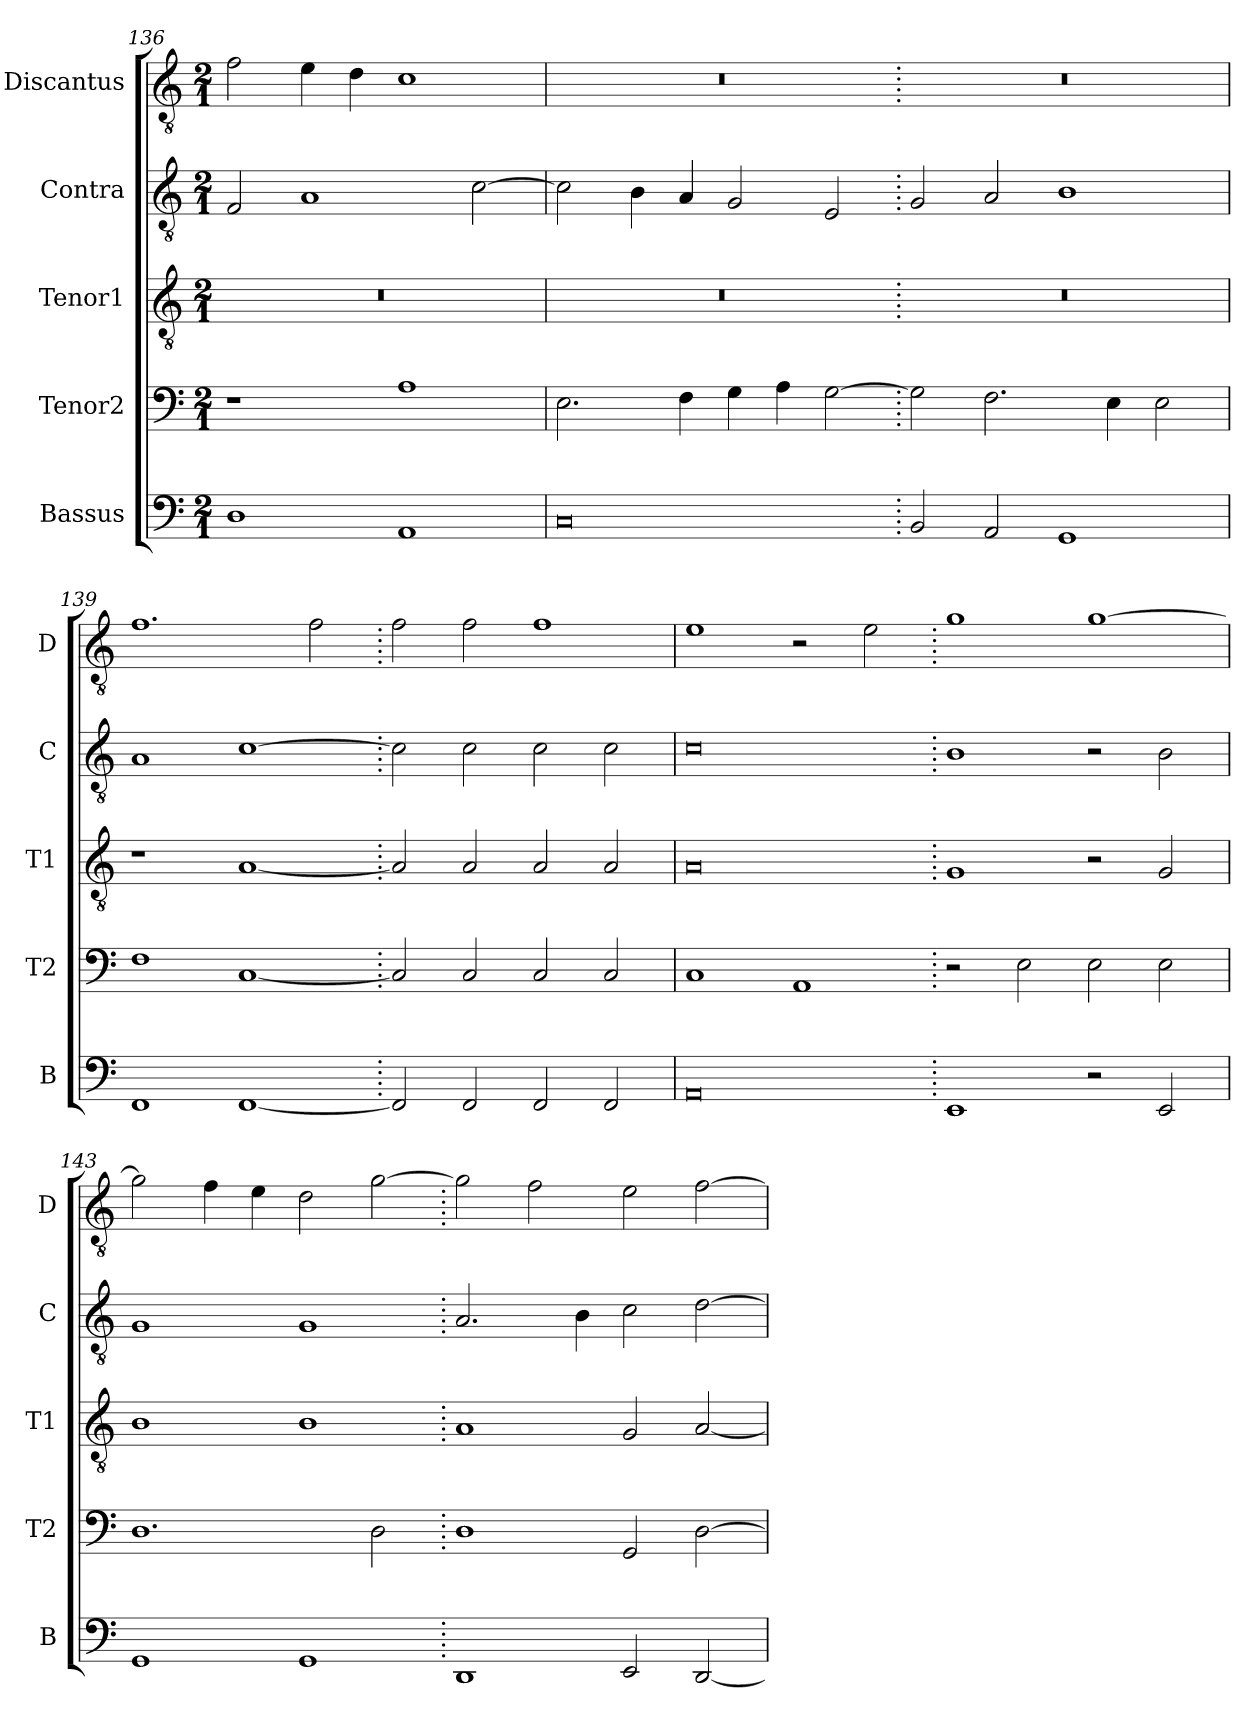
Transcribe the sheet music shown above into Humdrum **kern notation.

**kern	**kern	**kern	**kern	**kern
*part5	*part4	*part3	*part2	*part1
*staff5	*staff4	*staff3	*staff2	*staff1
*I"Bassus	*I"Tenor2	*I"Tenor1	*I"Contra	*I"Discantus
*I'B	*I'T2	*I'T1	*I'C	*I'D
*clefF4	*clefF4	*clefGv2	*clefGv2	*clefGv2
*k[]	*k[]	*k[]	*k[]	*k[]
*M2/1	*M2/1	*M2/1	*M2/1	*M2/1
=136	=136	=136	=136	=136
1D	1r	0r	2F/	2f\
.	.	.	1A	4e\
.	.	.	.	4d\
1AA	1A	.	.	1c
.	.	.	[2c\	.
=137	=137	=137	=137	=137
0C	2.E\	0r	2c\]	0r
.	.	.	4B\	.
.	4F\	.	4A/	.
.	4G\	.	2G/	.
.	4A\	.	.	.
.	[2G\	.	2E/	.
=138.	=138.	=138.	=138.	=138.
2BB/	2G\]	0r	2G/	0r
2AA/	2.F\	.	2A/	.
1GG	.	.	1B	.
.	4E\	.	.	.
.	2E\	.	.	.
=139	=139	=139	=139	=139
1FF	1F	1r	1A	1.f
[1FF	[1C	[1A	[1c	.
.	.	.	.	2f\
=140.	=140.	=140.	=140.	=140.
2FF/]	2C/]	2A/]	2c\]	2f\
2FF/	2C/	2A/	2c\	2f\
2FF/	2C/	2A/	2c\	1f
2FF/	2C/	2A/	2c\	.
=141	=141	=141	=141	=141
0AA	1C	0A	0c	1e
.	1AA	.	.	2r
.	.	.	.	2e\
=142.	=142.	=142.	=142.	=142.
1EE	2r	1G	1B	1g
.	2E\	.	.	.
2r	2E\	2r	2r	[1g
2EE/	2E\	2G/	2B\	.
=143	=143	=143	=143	=143
1GG	1.D	1B	1G	2g\]
.	.	.	.	4f\
.	.	.	.	4e\
1GG	.	1B	1G	2d\
.	2D\	.	.	[2g\
=144.	=144.	=144.	=144.	=144.
1DD	1D	1A	2.A/	2g\]
.	.	.	.	2f\
.	.	.	4B\	.
2EE/	2GG/	2G/	2c\	2e\
[2DD/	[2D\	[2A/	[2d\	[2f\
=	=	=	=	=
*-	*-	*-	*-	*-
